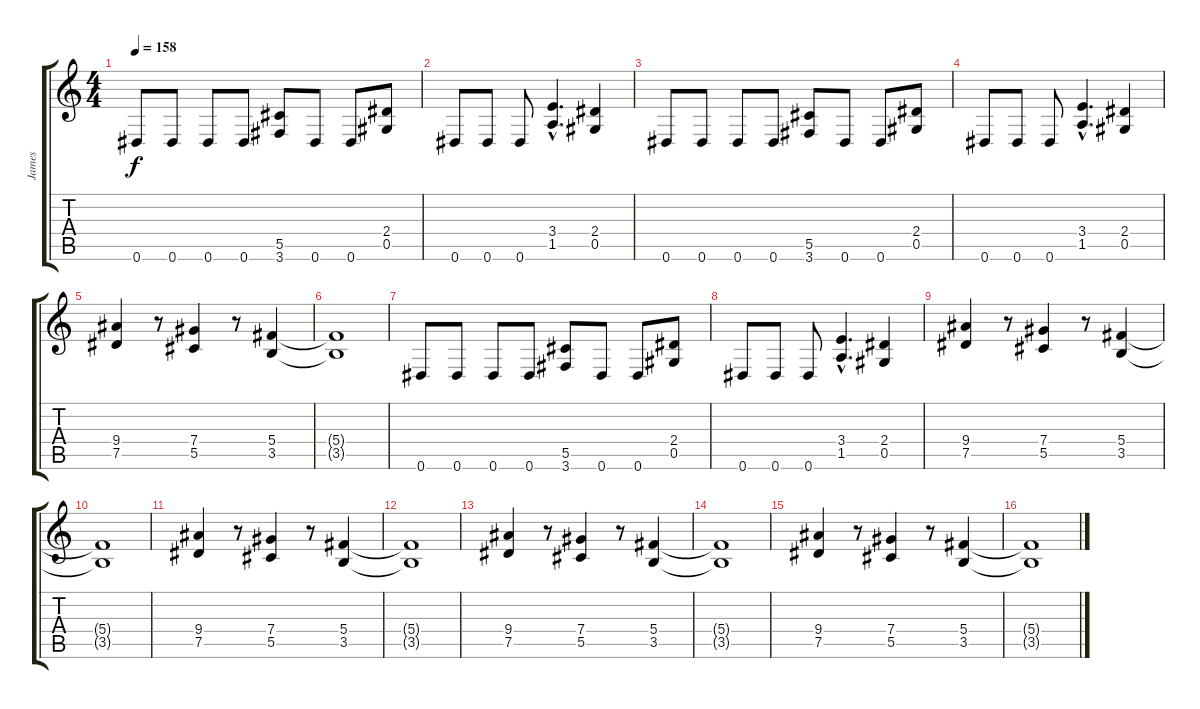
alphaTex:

\track ("James" "James") {instrument distortionguitar}
\staff {score tabs}
\tuning (Eb4 Bb3 Gb3 Db3 Ab2 Eb2) {hide}
\ts (4 4)
\tempo 158
\clef g2
\ks c
0.6.8{dy f} 0.6.8 0.6.8 0.6.8 (5.5 3.6).8 0.6.8 0.6.8 (2.4 0.5).8 |
0.6.8 0.6.8 0.6.8 (3.4{hac} 1.5{hac}).4{d} (2.4 0.5).4 |
0.6.8 0.6.8 0.6.8 0.6.8 (5.5 3.6).8 0.6.8 0.6.8 (2.4 0.5).8 |
0.6.8 0.6.8 0.6.8 (3.4{hac} 1.5{hac}).4{d} (2.4 0.5).4 |
(9.4 7.5).4 r.8 (7.4 5.5).4 r.8 (5.4 3.5).4 |
(5.4{t} 3.5{t}).1 |
0.6.8 0.6.8 0.6.8 0.6.8 (5.5 3.6).8 0.6.8 0.6.8 (2.4 0.5).8 |
0.6.8 0.6.8 0.6.8 (3.4{hac} 1.5{hac}).4{d} (2.4 0.5).4 |
(9.4 7.5).4 r.8 (7.4 5.5).4 r.8 (5.4 3.5).4 |
(5.4{t} 3.5{t}).1 |
(9.4 7.5).4 r.8 (7.4 5.5).4 r.8 (5.4 3.5).4 |
(5.4{t} 3.5{t}).1 |
(9.4 7.5).4 r.8 (7.4 5.5).4 r.8 (5.4 3.5).4 |
(5.4{t} 3.5{t}).1 |
(9.4 7.5).4 r.8 (7.4 5.5).4 r.8 (5.4 3.5).4 |
(5.4{t} 3.5{t}).1
